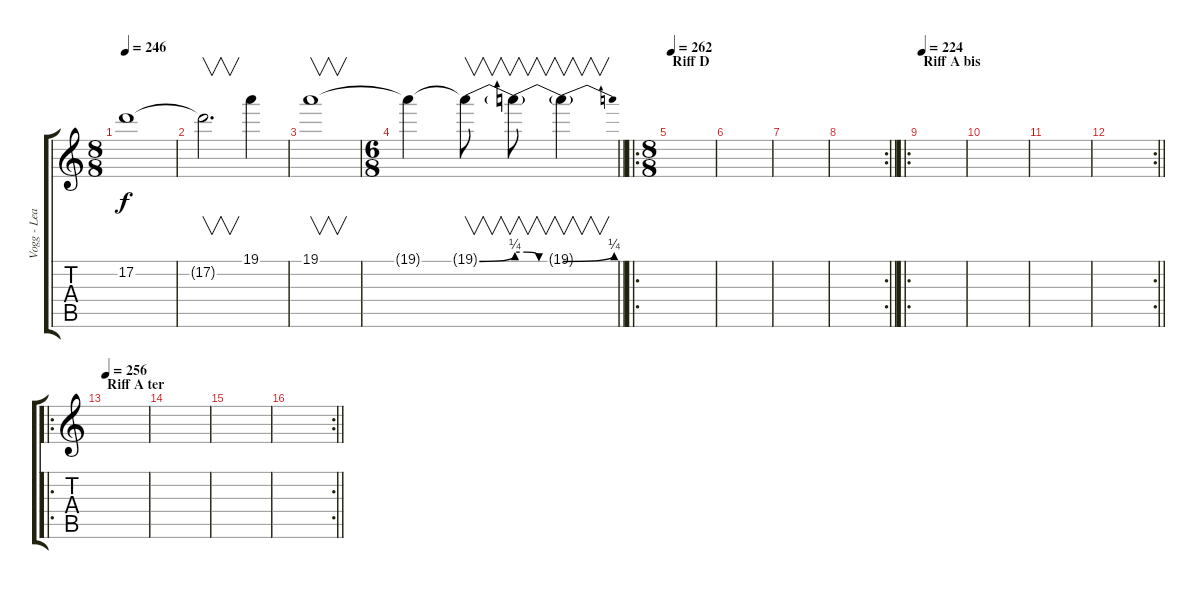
\track ("Vogg - Lead" "Vogg - Lea") {instrument distortionguitar}
\staff {score tabs}
\tuning (D4 A3 F3 C3 G2 D2) {hide}
\ts (8 8)
\tempo 246
\clef g2
\ks c
17.2{t}.1{dy f} |
17.2{t}.2{v d} 19.1.4 |
19.1.1{v} |
\ts (6 8)
\barLineRight lightlight
19.1{t}.4 19.1{be (bend 0 0 60 1) t}.8{v} 19.1{be (custom 0 1 15 1 30 0 60 0) t}.8{v} 19.1{be (bend 0 0 60 1) t}.4{v} |
\ro
\ts (8 8)
\section ("" "Riff D")
\tempo 262
|
|
|
\rc 2
\barLineRight lightlight
|
\ro
\section ("" "Riff A bis")
\tempo 224
|
|
|
\rc 2
\barLineRight lightlight
|
\ro
\section ("" "Riff A ter")
\tempo 256
|
|
|
\rc 2
\barLineRight lightlight
